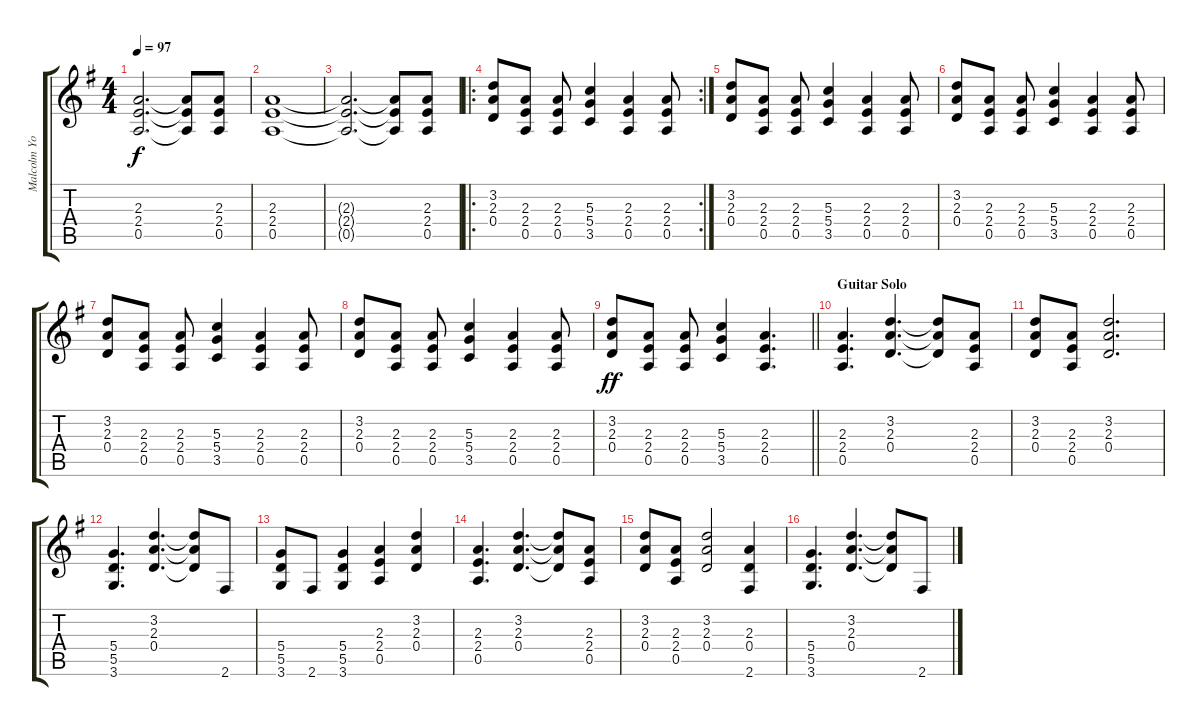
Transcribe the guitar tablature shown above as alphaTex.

\track ("Malcolm Young - Rhythm" "Malcolm Yo") {instrument distortionguitar}
\staff {score tabs}
\tuning (E4 B3 G3 D3 A2 E2) {hide}
\ts (4 4)
\tempo 97
\clef g2
\ks g
(2.3{t} 2.4{t} 0.5{t}).2{d dy f} (2.3{t} 2.4{t} 0.5{t}).8 (2.3 2.4 0.5).8 |
(2.3 2.4 0.5).1 |
(2.3{t} 2.4{t} 0.5{t}).2{d} (2.3{t} 2.4{t} 0.5{t}).8 (2.3 2.4 0.5).8 |
\ro
\rc 2
(3.2 2.3 0.4).8 (2.3 2.4 0.5).8 (2.3 2.4 0.5).8 (5.3 5.4 3.5).4 (2.3 2.4 0.5).4 (2.3 2.4 0.5).8 |
(3.2 2.3 0.4).8 (2.3 2.4 0.5).8 (2.3 2.4 0.5).8 (5.3 5.4 3.5).4 (2.3 2.4 0.5).4 (2.3 2.4 0.5).8 |
(3.2 2.3 0.4).8 (2.3 2.4 0.5).8 (2.3 2.4 0.5).8 (5.3 5.4 3.5).4 (2.3 2.4 0.5).4 (2.3 2.4 0.5).8 |
(3.2 2.3 0.4).8 (2.3 2.4 0.5).8 (2.3 2.4 0.5).8 (5.3 5.4 3.5).4 (2.3 2.4 0.5).4 (2.3 2.4 0.5).8 |
(3.2 2.3 0.4).8 (2.3 2.4 0.5).8 (2.3 2.4 0.5).8 (5.3 5.4 3.5).4 (2.3 2.4 0.5).4 (2.3 2.4 0.5).8 |
\barLineRight lightlight
(3.2 2.3 0.4).8{dy ff} (2.3 2.4 0.5).8 (2.3 2.4 0.5).8 (5.3 5.4 3.5).4 (2.3 2.4 0.5).4{d} |
\section ("" "Guitar Solo")
(2.3 2.4 0.5).4{d} (3.2 2.3 0.4).4{d} (3.2{t} 2.3{t} 0.4{t}).8 (2.3 2.4 0.5).8 |
(3.2 2.3 0.4).8 (2.3 2.4 0.5).8 (3.2 2.3 0.4).2{d} |
(5.4 5.5 3.6).4{d} (3.2 2.3 0.4).4{d} (3.2{t} 2.3{t} 0.4{t}).8 2.6.8 |
(5.4 5.5 3.6).8 2.6.8 (5.4 5.5 3.6).4 (2.3 2.4 0.5).4 (3.2 2.3 0.4).4 |
(2.3 2.4 0.5).4{d} (3.2 2.3 0.4).4{d} (3.2{t} 2.3{t} 0.4{t}).8 (2.3 2.4 0.5).8 |
(3.2 2.3 0.4).8 (2.3 2.4 0.5).8 (3.2 2.3 0.4).2 (2.3 0.4 2.6).4 |
(5.4 5.5 3.6).4{d} (3.2 2.3 0.4).4{d} (3.2{t} 2.3{t} 0.4{t}).8 2.6.8
